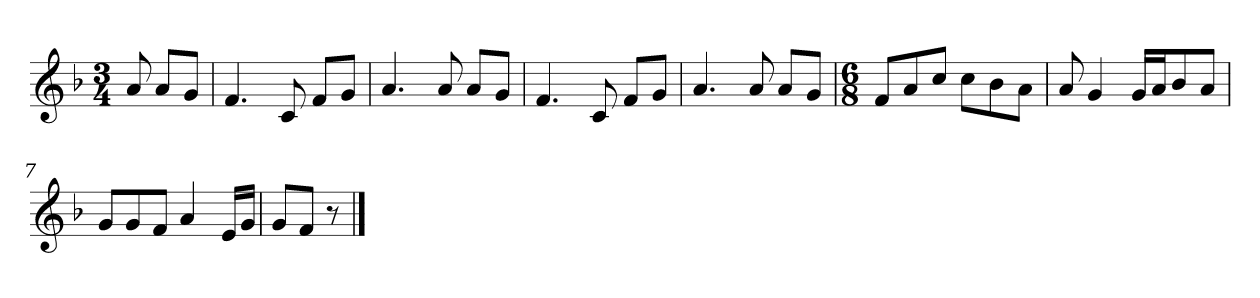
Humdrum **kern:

**kern
*part1
*staff1
*k[b-]
*M3/4
*MM120
=
8a
8aL
8gJ
=1
4.f
8c
8fL
8gJ
=2
4.a
8a
8aL
8gJ
=3
4.f
8c
8fL
8gJ
=4
4.a
8a
8aL
8gJ
=5
*M6/8
8fL
8a
8ccJ
8ccL
8b-
8aJ
=6
8a
4g
16gLL
16aJ
8b-
8aJ
=7
8gL
8g
8fJ
4a
16eLL
16gJJ
=8
8gL
8fJ
8r
==
*-
